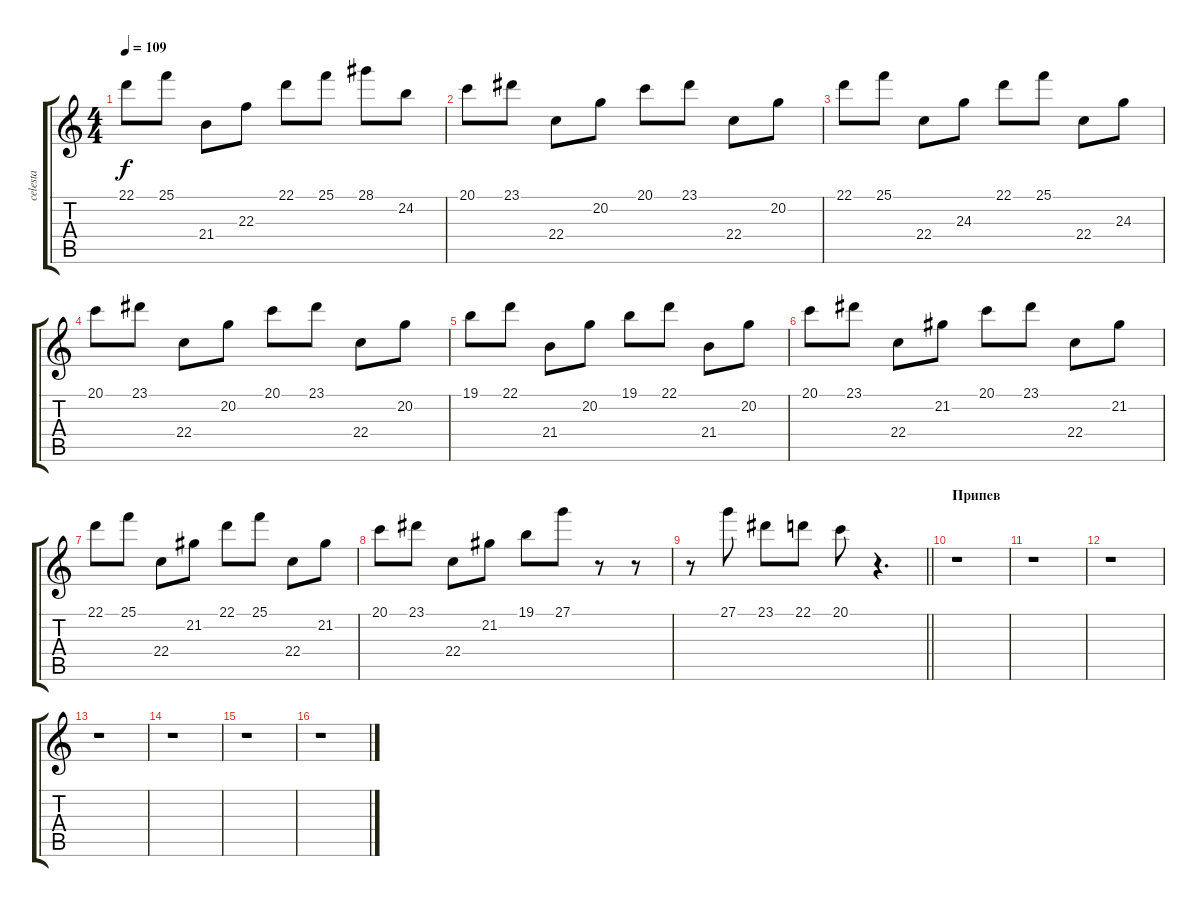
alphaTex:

\track ("celesta" "celesta") {instrument celesta}
\staff {score tabs}
\tuning (E4 B3 G3 D3 A2 E2) {hide}
\ts (4 4)
\tempo 109
\clef g2
\ks c
22.1.8{dy f} 25.1.8 21.4.8 22.3.8 22.1.8 25.1.8 28.1.8 24.2.8 |
20.1.8 23.1.8 22.4.8 20.2.8 20.1.8 23.1.8 22.4.8 20.2.8 |
22.1.8 25.1.8 22.4.8 24.3.8 22.1.8 25.1.8 22.4.8 24.3.8 |
20.1.8 23.1.8 22.4.8 20.2.8 20.1.8 23.1.8 22.4.8 20.2.8 |
19.1.8 22.1.8 21.4.8 20.2.8 19.1.8 22.1.8 21.4.8 20.2.8 |
20.1.8 23.1.8 22.4.8 21.2.8 20.1.8 23.1.8 22.4.8 21.2.8 |
22.1.8 25.1.8 22.4.8 21.2.8 22.1.8 25.1.8 22.4.8 21.2.8 |
20.1.8 23.1.8 22.4.8 21.2.8 19.1.8 27.1.8 r.8 r.8 |
\barLineRight lightlight
r.8 27.1.8 23.1.8 22.1.8 20.1.8 r.4{d} |
\section ("" "Припев")
r.1 |
r.1 |
r.1 |
r.1 |
r.1 |
r.1 |
r.1
